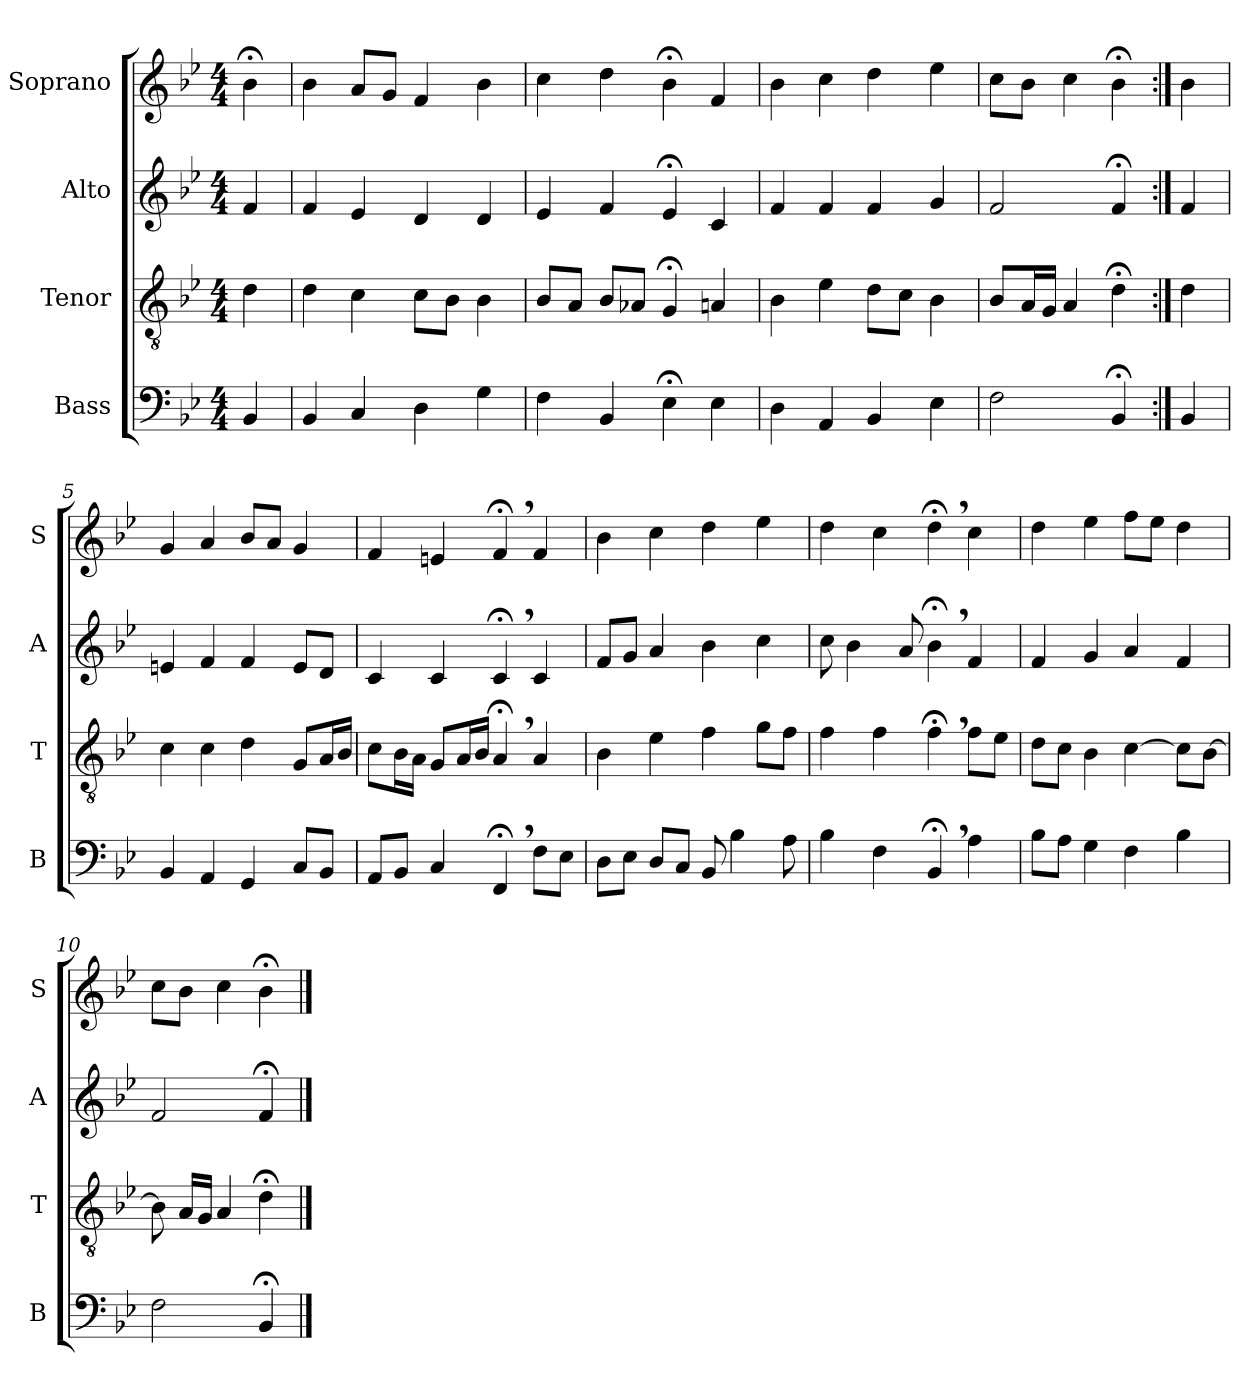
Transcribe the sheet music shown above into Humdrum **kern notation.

**kern	**kern	**kern	**kern
*part4	*part3	*part2	*part1
*staff4	*staff3	*staff2	*staff1
*I"Bass	*I"Tenor	*I"Alto	*I"Soprano
*I'B	*I'T	*I'A	*I'S
*clefF4	*clefGv2	*clefG2	*clefG2
*k[b-e-]	*k[b-e-]	*k[b-e-]	*k[b-e-]
*M4/4	*M4/4	*M4/4	*M4/4
=	=	=	=
4BB-/	4d\	4f/	4b-;<\
=1	=1	=1	=1
4BB-/	4d\	4f/	4b-\
4C/	4c\	4e-/	8a/L
.	.	.	8g/J
4D\	8c\L	4d/	4f/
.	8B-\J	.	.
4G\	4B-\	4d/	4b-\
=2	=2	=2	=2
4F\	8B-/L	4e-/	4cc\
.	8A/J	.	.
4BB-/	8B-/L	4f/	4dd\
.	8A-X/J	.	.
4E-;<\	4G;</	4e-;</	4b-;<\
4E-\	4An/	4c/	4f/
=3	=3	=3	=3
4D\	4B-\	4f/	4b-\
4AA/	4e-\	4f/	4cc\
4BB-/	8d\L	4f/	4dd\
.	8c\J	.	.
4E-\	4B-\	4g/	4ee-\
=4	=4	=4	=4
2F\	8B-/L	2f/	8cc\L
.	16A/L	.	8b-\J
.	16G/JJ	.	.
.	4A/	.	4cc\
4BB-;</	4d;<\	4f;</	4b-;<\
=4b:|!	=4b:|!	=4b:|!	=4b:|!
4BB-/	4d\	4f/	4b-\
=5	=5	=5	=5
4BB-/	4c\	4en/	4g/
4AA/	4c\	4f/	4a/
4GG/	4d\	4f/	8b-/L
.	.	.	8a/J
8C/L	8G/L	8e/L	4g/
8BB-/J	16A/L	8d/J	.
.	16B-/JJ	.	.
=6	=6	=6	=6
8AA/L	8c\L	4c/	4f/
8BB-/J	16B-\L	.	.
.	16A\JJ	.	.
4C/	8G/L	4c/	4en/
.	16A/L	.	.
.	16B-/JJ	.	.
4FF;<,/	4A;<,/	4c;<,/	4f;<,/
8F\L	4A/	4c/	4f/
8E-\J	.	.	.
=7	=7	=7	=7
8D\L	4B-\	8f/L	4b-\
8E-\J	.	8g/J	.
8D/L	4e-\	4a/	4cc\
8C/J	.	.	.
8BB-/	4f\	4b-\	4dd\
4B-\	.	.	.
.	8g\L	4cc\	4ee-\
8A\	8f\J	.	.
=8	=8	=8	=8
4B-\	4f\	8cc\	4dd\
.	.	4b-\	.
4F\	4f\	.	4cc\
.	.	8a/	.
4BB-;<,/	4f;<,\	4b-;<,\	4dd;<,\
4A\	8f\L	4f/	4cc\
.	8e-\J	.	.
=9	=9	=9	=9
8B-\L	8d\L	4f/	4dd\
8A\J	8c\J	.	.
4G\	4B-\	4g/	4ee-\
4F\	[4c\	4a/	8ff\L
.	.	.	8ee-\J
4B-\	8c\L]	4f/	4dd\
.	[8B-\J	.	.
=10	=10	=10	=10
2F\	8B-\]	2f/	8cc\L
.	16A/LL	.	8b-\J
.	16G/JJ	.	.
.	4A/	.	4cc\
4BB-;</	4d;<\	4f;</	4b-;<\
==	==	==	==
*-	*-	*-	*-
